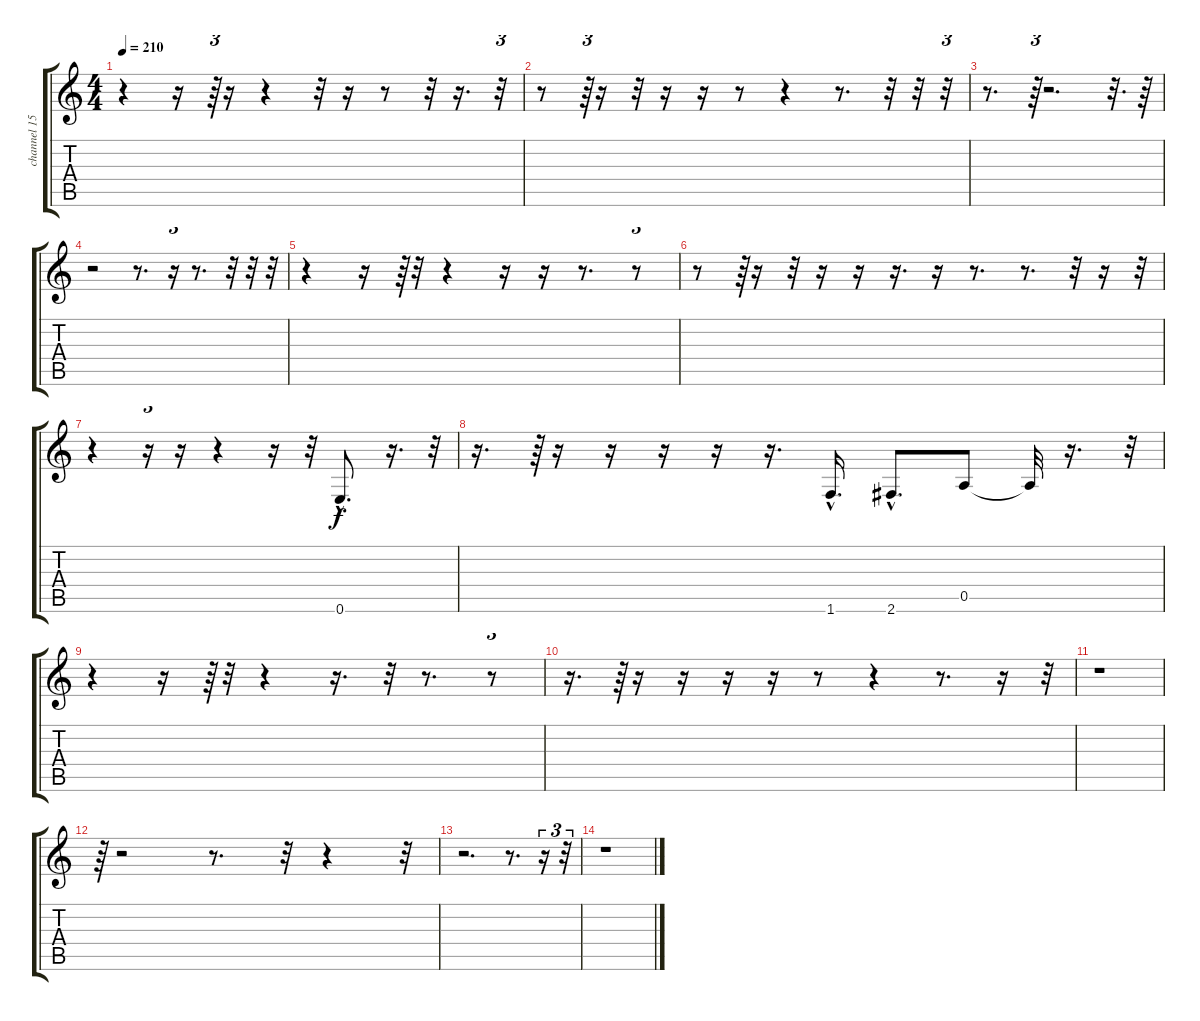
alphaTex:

\track ("channel 15          " "channel 15") {instrument fretlessbass}
\staff {score tabs}
\tuning (E4 B3 G3 D3 A2 E2) {hide}
\ts (4 4)
\tempo 210
\clef g2
\ks c
r.4{dy f} r.16 r.64{tu (3 2)} r.16 r.4 r.32 r.16 r.8 r.32 r.16{d} r.32{tu (3 2)} |
r.8 r.64{tu (3 2)} r.16 r.32 r.16 r.16 r.8 r.4 r.8{d} r.32 r.32 r.32{tu (3 2)} |
r.8{d} r.64{tu (3 2)} r.2{d} r.32{d} r.64 |
r.2 r.8{d} r.16{tu (3 2)} r.8{d} r.32 r.32 r.32{tu (3 2)} |
r.4 r.16 r.64{tu (3 2)} r.32 r.4 r.16 r.16 r.8{d} r.8{tu (3 2)} |
r.8 r.64{tu (3 2)} r.16 r.32 r.16 r.16 r.16{d} r.16 r.8{d} r.8{d} r.32 r.16 r.32{tu (3 2)} |
r.4 r.16{tu (3 2)} r.16 r.4 r.16 r.32 0.6{hac}.8{d} r.16{d} r.32{tu (3 2)} |
r.16{d} r.64{tu (3 2)} r.16 r.16 r.16 r.16 r.16{d} 1.6{hac}.16{d} 2.6{hac}.8{d} 0.5.8 0.5{t}.32 r.16{d} r.32{tu (3 2)} |
r.4 r.16 r.64{tu (3 2)} r.32 r.4 r.16{d} r.32 r.8{d} r.8{tu (3 2)} |
r.16{d} r.64{tu (3 2)} r.16 r.16 r.16 r.16 r.8 r.4 r.8{d} r.16 r.32{tu (3 2)} |
r.1 |
r.64{tu (3 2)} r.2 r.8{d} r.32 r.4 r.32{tu (3 2)} |
r.2{d} r.8{d} r.16{tu (3 2)} r.32{tu (3 2)} |
r.1
